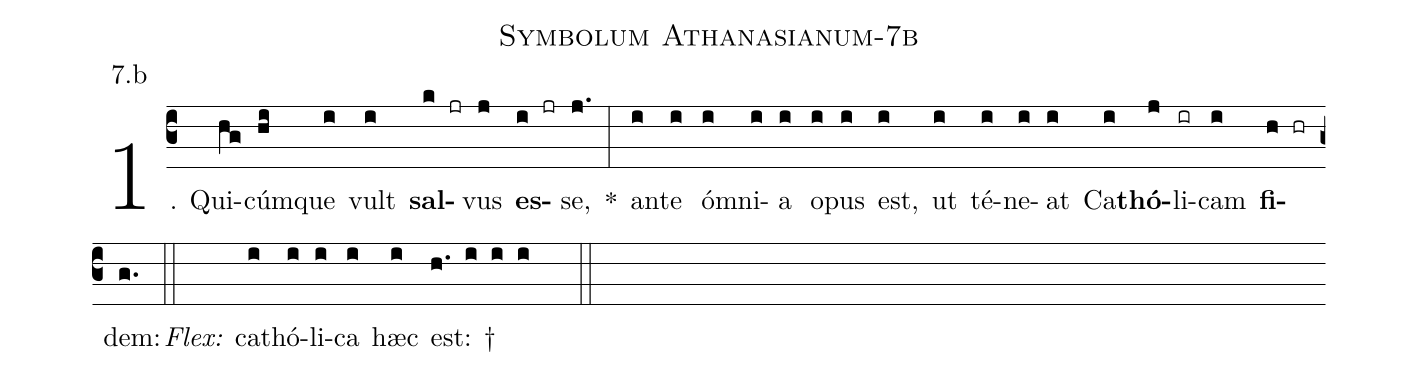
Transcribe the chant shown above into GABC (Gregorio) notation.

name: Symbolum Athanasianum-7b;
annotation: 7.b;
%%
(c3)1. Qui(hg)cúm(hi)que(i) vult(i) <b>sal</b>(k jr)vus(j) <b>es</b>(i jr)se,(j.) *(:) an(i)te(i) óm(i)ni(i)a(i) o(i)pus(i) est,(i) ut(i) té(i)ne(i)at(i) Ca(i)<b>thó</b>(j)li(ir)cam(i) <b>fi</b>(h hr)dem:(g.) (::)
<i>Flex:</i>()  ca(i)thó(i)li(i)ca(i) hæc(i) est: †(h. i i i  ::)
